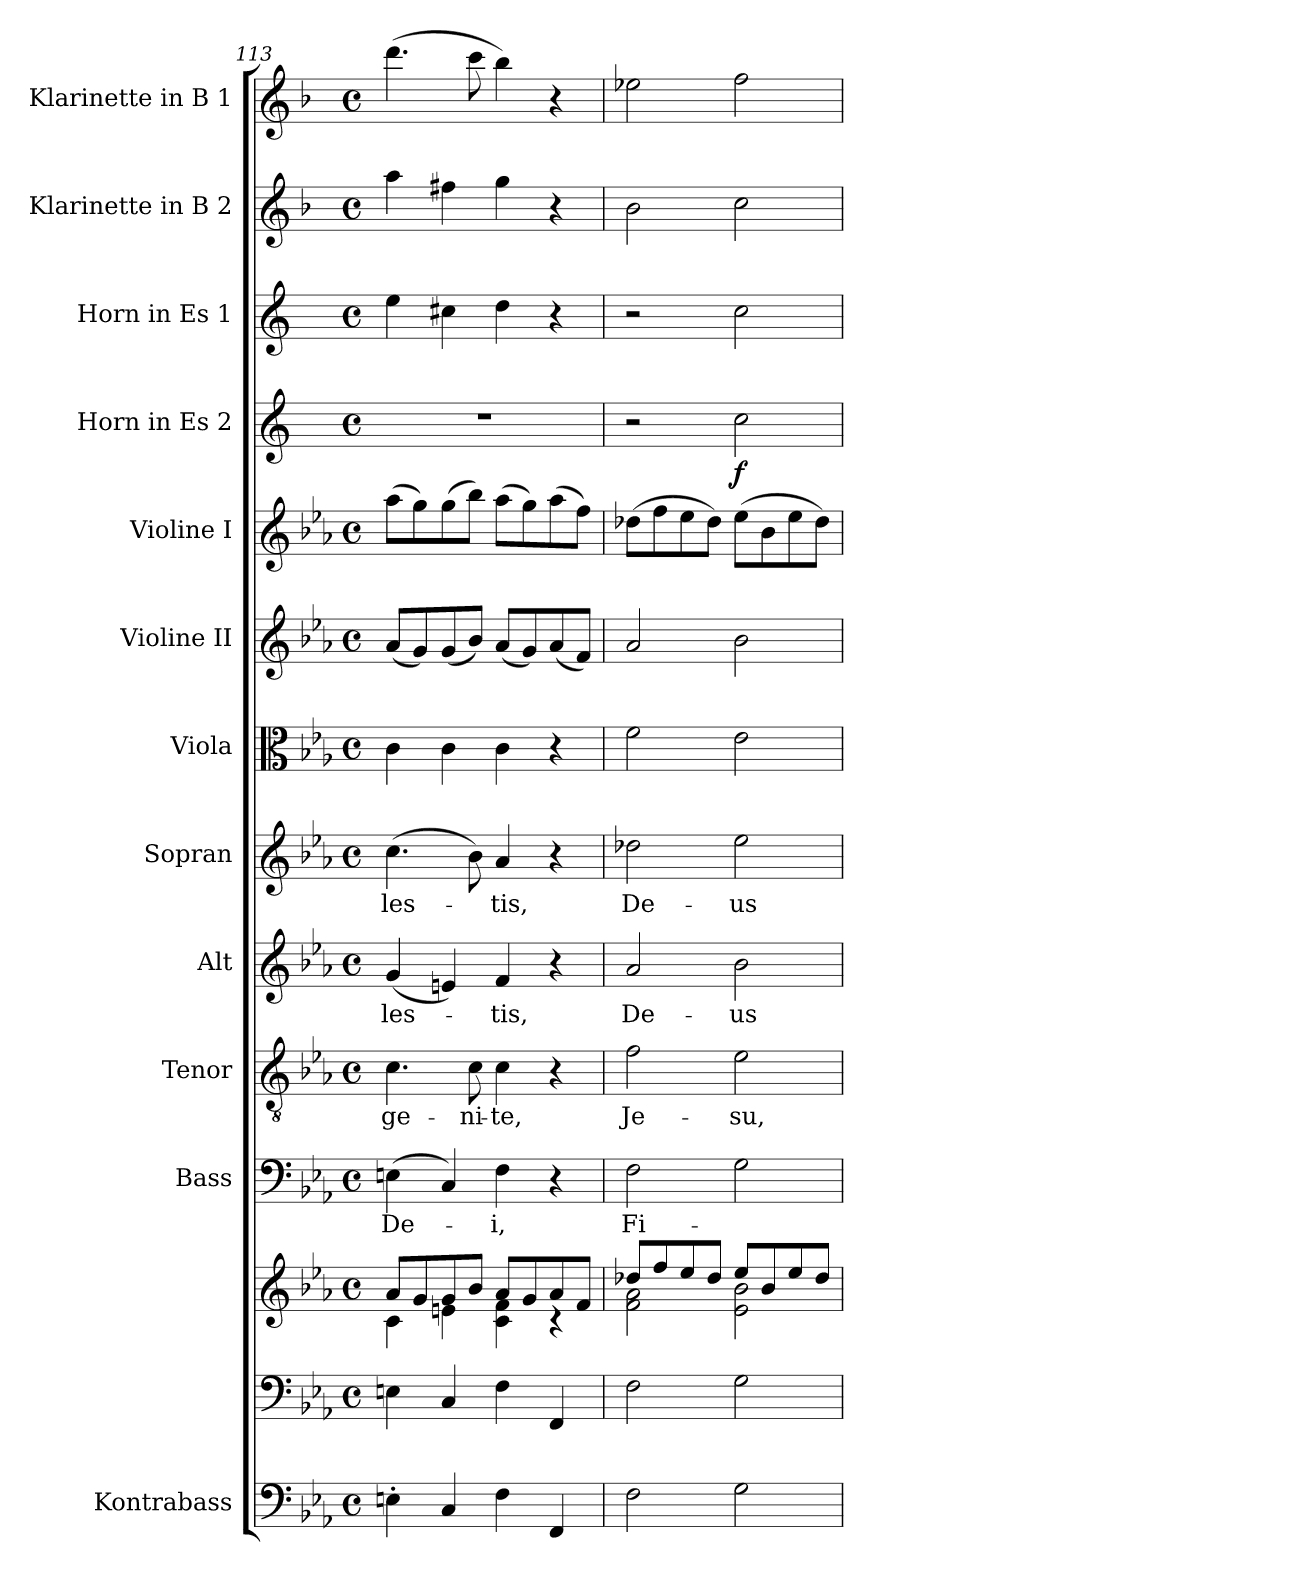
**kern	**kern	**kern	**kern	**text	**kern	**text	**kern	**text	**kern	**text	**kern	**kern	**kern	**kern	**dynam	**kern	**kern	**kern
*part13	*part12	*part12	*part11	*part11	*part10	*part10	*part9	*part9	*part8	*part8	*part7	*part6	*part5	*part4	*part4	*part3	*part2	*part1
*staff14	*staff13	*staff12	*staff11	*staff11	*staff10	*staff10	*staff9	*staff9	*staff8	*staff8	*staff7	*staff6	*staff5	*staff4	*staff4	*staff3	*staff2	*staff1
*I"Kontrabass	*	*	*I"Bass	*	*I"Tenor	*	*I"Alt	*	*I"Sopran	*	*I"Viola	*I"Violine II	*I"Violine I	*I"Horn in Es 2	*	*I"Horn in Es 1	*I"Klarinette in B 2	*I"Klarinette in B 1
*I'Kb.	*	*	*I'B	*	*I'T	*	*I'A	*	*I'S	*	*I'Vla.	*I'Vl. II	*I'Vl. I	*I'Hrn. 2	*	*I'Hrn. 1	*	*
*clefF4	*clefF4	*clefG2	*clefF4	*	*clefGv2	*	*clefG2	*	*clefG2	*	*clefC3	*clefG2	*clefG2	*clefG2	*	*clefG2	*clefG2	*clefG2
*ITrd7c12	*	*	*	*	*	*	*	*	*	*	*	*	*	*ITrd5c9	*	*ITrd5c9	*ITrd1c2	*ITrd1c2
*k[b-e-a-]	*k[b-e-a-]	*k[b-e-a-]	*k[b-e-a-]	*	*k[b-e-a-]	*	*k[b-e-a-]	*	*k[b-e-a-]	*	*k[b-e-a-]	*k[b-e-a-]	*k[b-e-a-]	*k[b-e-a-]	*	*k[b-e-a-]	*k[b-e-a-]	*k[b-e-a-]
*E-:	*E-:	*E-:	*E-:	*	*E-:	*	*E-:	*	*E-:	*	*E-:	*E-:	*E-:	*E-:	*	*E-:	*E-:	*E-:
*M4/4	*M4/4	*M4/4	*M4/4	*	*M4/4	*	*M4/4	*	*M4/4	*	*M4/4	*M4/4	*M4/4	*M4/4	*	*M4/4	*M4/4	*M4/4
*met(c)	*met(c)	*met(c)	*met(c)	*	*met(c)	*	*met(c)	*	*met(c)	*	*met(c)	*met(c)	*met(c)	*met(c)	*	*met(c)	*met(c)	*met(c)
=113	=113	=113	=113	=113	=113	=113	=113	=113	=113	=113	=113	=113	=113	=113	=113	=113	=113	=113
*	*	*^	*	*	*	*	*	*	*	*	*	*	*	*	*	*	*	*
!	!	!	!	!	!LO:LY:b	!	!LO:LY:b	!	!LO:LY:b	!	!LO:LY:b	!	!	!	!	!	!	!	!
4EEn'>\	4En\	8a-/L	4c\	(>4En\	De-	4.c\	-ge-	(<4g/	-les-	(>4.cc\	-les-	4c\	(<8a-/L	(>8aa-\L	1r	.	4g\	4gg\	(>4.ccc\
.	.	8g/	.	.	.	.	.	.	.	.	.	.	8g/)	8gg\)	.	.	.	.	.
4CC/	4C/	8g/	4en\	4C/)	.	.	.	4en/)	.	.	.	4c\	(<8g/	(>8gg\	.	.	4en\	4een\	.
!	!	!	!	!	!	!	!LO:LY:b	!	!	!	!	!	!	!	!	!	!	!	!
.	.	8b-/J	.	.	.	8c\	-ni-	.	.	8b-\)	.	.	8b-/J)	8bb-\J)	.	.	.	.	8bb-\
!	!	!	!	!	!LO:LY:b	!	!LO:LY:b	!	!LO:LY:b	!	!LO:LY:b	!	!	!	!	!	!	!	!
4FF\	4F\	8a-/L	4c\ 4f\	4F\	-i,	4c\	-te,	4f/	-tis,	4a-/	-tis,	4c\	(<8a-/L	(>8aa-\L	.	.	4f\	4ff\	4aa-\)
.	.	8g/	.	.	.	.	.	.	.	.	.	.	8g/)	8gg\)	.	.	.	.	.
4FFF/	4FF/	8a-/	4rc	4r	.	4r	.	4r	.	4r	.	4r	(<8a-/	(>8aa-\	.	.	4r	4r	4r
.	.	8f/J	.	.	.	.	.	.	.	.	.	.	8f/J)	8ff\J)	.	.	.	.	.
=114	=114	=114	=114	=114	=114	=114	=114	=114	=114	=114	=114	=114	=114	=114	=114	=114	=114	=114	=114
!	!	!	!	!	!LO:LY:b	!	!LO:LY:b	!	!LO:LY:b	!	!LO:LY:b	!	!	!	!	!	!	!	!
2FF\	2F\	8dd-X/L	2f\ 2a-\	2F\	Fi-	2f\	Je-	2a-/	De-	2dd-X\	De-	2f\	2a-/	(>8dd-X\L	2r	.	2r	2a-\	2dd-X\
.	.	8ff/	.	.	.	.	.	.	.	.	.	.	.	8ff\	.	.	.	.	.
.	.	8ee-/	.	.	.	.	.	.	.	.	.	.	.	8ee-\	.	.	.	.	.
.	.	8dd-/J	.	.	.	.	.	.	.	.	.	.	.	8dd-\J)	.	.	.	.	.
!	!	!	!	!	!	!	!LO:LY:b	!	!LO:LY:b	!	!LO:LY:b	!	!	!	!	!LO:DY:b	!	!	!
2GG\	2G\	8ee-/L	2e-\ 2b-\	2G\	.	2e-\	-su,	2b-\	-us	2ee-\	-us	2e-\	2b-\	(>8ee-\L	2e-\	f	2e-\	2b-\	2ee-\
.	.	8b-/	.	.	.	.	.	.	.	.	.	.	.	8b-\	.	.	.	.	.
.	.	8ee-/	.	.	.	.	.	.	.	.	.	.	.	8ee-\	.	.	.	.	.
.	.	8dd-/J	.	.	.	.	.	.	.	.	.	.	.	8dd-\J)	.	.	.	.	.
*	*	*v	*v	*	*	*	*	*	*	*	*	*	*	*	*	*	*	*	*
=	=	=	=	=	=	=	=	=	=	=	=	=	=	=	=	=	=	=
*-	*-	*-	*-	*-	*-	*-	*-	*-	*-	*-	*-	*-	*-	*-	*-	*-	*-	*-
